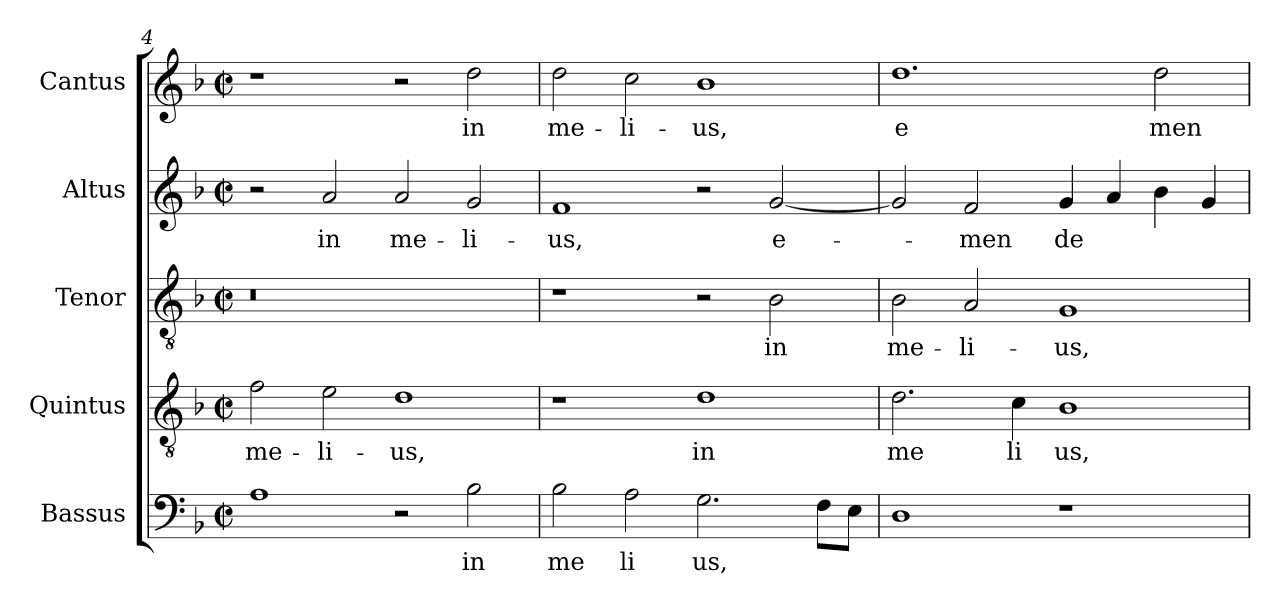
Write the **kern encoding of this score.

**kern	**text	**kern	**text	**kern	**text	**kern	**text	**kern	**text
*part5	*part5	*part4	*part4	*part3	*part3	*part2	*part2	*part1	*part1
*staff5	*staff5	*staff4	*staff4	*staff3	*staff3	*staff2	*staff2	*staff1	*staff1
*I"Bassus	*	*I"Quintus	*	*I"Tenor	*	*I"Altus	*	*I"Cantus	*
*clefF4	*	*clefGv2	*	*clefGv2	*	*clefG2	*	*clefG2	*
*k[b-]	*	*k[b-]	*	*k[b-]	*	*k[b-]	*	*k[b-]	*
*F:	*	*F:	*	*F:	*	*F:	*	*F:	*
*M2/2	*	*M2/2	*	*M2/2	*	*M2/2	*	*M2/2	*
*met(c|)	*	*met(c|)	*	*met(c|)	*	*met(c|)	*	*met(c|)	*
=4	=4	=4	=4	=4	=4	=4	=4	=4	=4
!	!	!	!LO:LY:b:cj	!	!	!	!	!	!
1A	.	2f\	me-	0r	.	2r	.	1r	.
!	!	!	!LO:LY:b:cj	!	!	!	!LO:LY:b:cj	!	!
.	.	2e\	-li-	.	.	2a/	in	.	.
!	!	!	!LO:LY:b:cj	!	!	!	!LO:LY:b:cj	!	!
2r	.	1d	-us,	.	.	2a/	me-	2r	.
!	!LO:LY:b:cj	!	!	!	!	!	!LO:LY:b:cj	!	!LO:LY:b:cj
2B-\	in	.	.	.	.	2g/	-li-	2dd\	in
=5	=5	=5	=5	=5	=5	=5	=5	=5	=5
!	!LO:LY:b:cj	!	!	!	!	!	!LO:LY:b:cj	!	!LO:LY:b:cj
2B-\	me	1r	.	1r	.	1f	-us,	2dd\	me-
!	!LO:LY:b:cj	!	!	!	!	!	!	!	!LO:LY:b:cj
2A\	li	.	.	.	.	.	.	2cc\	-li-
!	!LO:LY:b	!	!LO:LY:b:cj	!	!	!	!	!	!LO:LY:b:cj
2.G\	us,	1d	in	2r	.	2r	.	1b-	-us,
!	!	!	!	!	!LO:LY:b:cj	!	!LO:LY:b:cj	!	!
.	.	.	.	2B-\	in	[>2g/	e-	.	.
8F\L	.	.	.	.	.	.	.	.	.
8E\J	.	.	.	.	.	.	.	.	.
!!LO:LB:g=z
=6	=6	=6	=6	=6	=6	=6	=6	=6	=6
!	!	!	!LO:LY:b:cj	!	!LO:LY:b:cj	!	!	!	!LO:LY:b:cj
1D	.	2.d\	me	2B-\	me-	2g/]	.	1.dd	e
!	!	!	!	!	!LO:LY:b:cj	!	!LO:LY:b:cj	!	!
.	.	.	.	2A/	-li-	2f/	-men	.	.
!	!	!	!LO:LY:b:cj	!	!	!	!	!	!
.	.	4c\	li	.	.	.	.	.	.
!	!	!	!LO:LY:b:cj	!	!LO:LY:b:cj	!	!LO:LY:b:cj	!	!
1r	.	1B-	us,	1G	-us,	4g/	de	.	.
.	.	.	.	.	.	4a/	.	.	.
!	!	!	!	!	!	!	!	!	!LO:LY:b:cj
.	.	.	.	.	.	4b-\	.	2dd\	men
.	.	.	.	.	.	4g/	.	.	.
=	=	=	=	=	=	=	=	=	=
*-	*-	*-	*-	*-	*-	*-	*-	*-	*-
